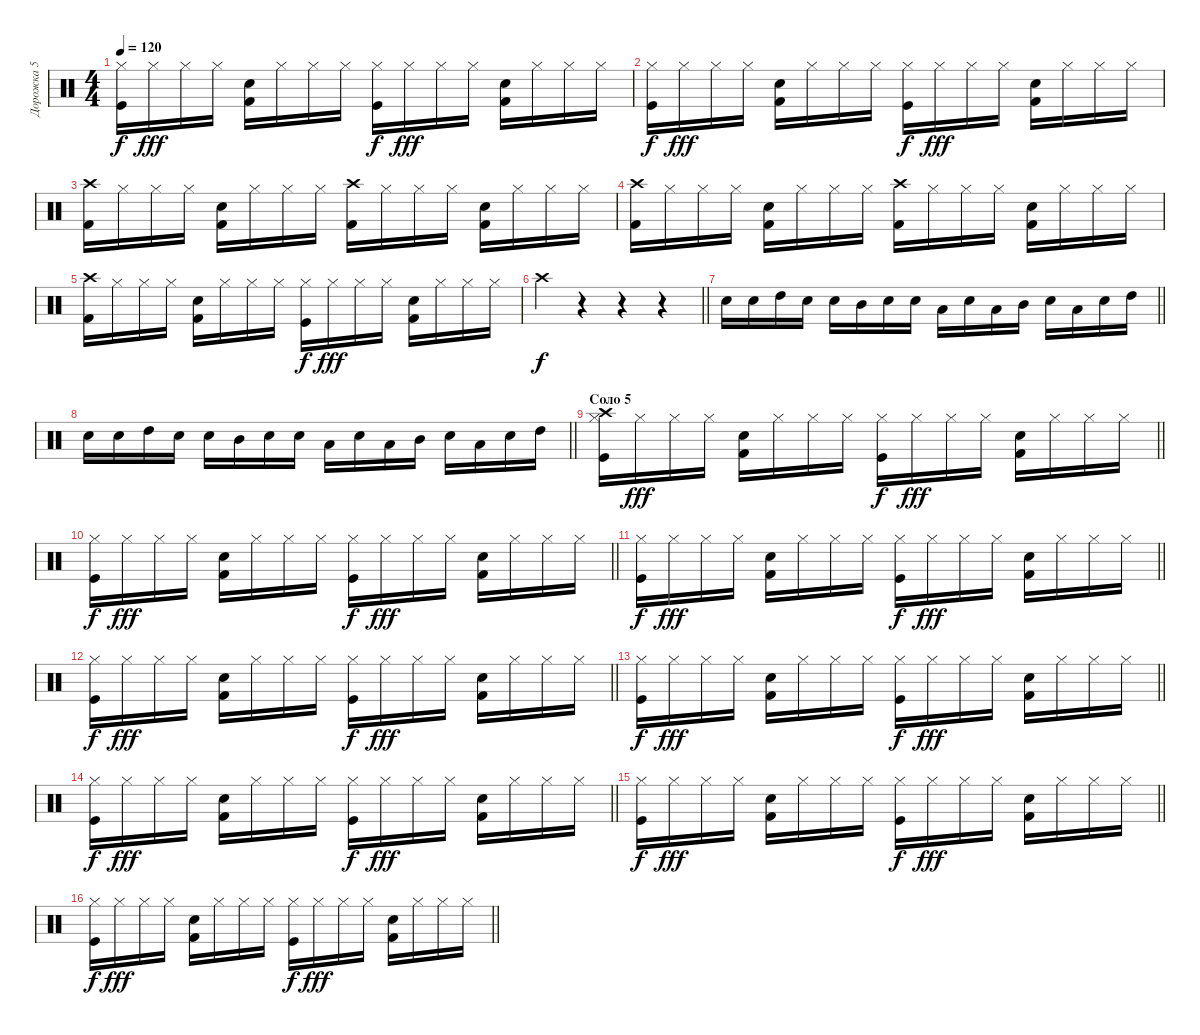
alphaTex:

\track ("Дорожка 5" "Дорожка 5") {solo instrument percussion}
\staff {score}
\articulation defaults
\ts (4 4)
\tempo 120
\clef neutral
\ks c
("Kick (hit)" "Hi-Hat (closed)").16{dy f} "Hi-Hat (closed)".16{dy fff} "Hi-Hat (closed)".16 "Hi-Hat (closed)".16 ("Snare (hit) 2" "Kick (hit) 2").16 "Hi-Hat (closed)".16 "Hi-Hat (closed)".16 "Hi-Hat (closed)".16 ("Kick (hit)" "Hi-Hat (closed)").16{dy f} "Hi-Hat (closed)".16{dy fff} "Hi-Hat (closed)".16 "Hi-Hat (closed)".16 ("Snare (hit) 2" "Kick (hit) 2").16 "Hi-Hat (closed)".16 "Hi-Hat (closed)".16 "Hi-Hat (closed)".16 |
("Kick (hit)" "Hi-Hat (closed)").16{dy f} "Hi-Hat (closed)".16{dy fff} "Hi-Hat (closed)".16 "Hi-Hat (closed)".16 ("Snare (hit) 2" "Kick (hit) 2").16 "Hi-Hat (closed)".16 "Hi-Hat (closed)".16 "Hi-Hat (closed)".16 ("Kick (hit)" "Hi-Hat (closed)").16{dy f} "Hi-Hat (closed)".16{dy fff} "Hi-Hat (closed)".16 "Hi-Hat (closed)".16 ("Snare (hit) 2" "Kick (hit) 2").16 "Hi-Hat (closed)".16 "Hi-Hat (closed)".16 "Hi-Hat (closed)".16 |
("Crash high (hit)" "Kick (hit) 2").16 "Hi-Hat (closed)".16 "Hi-Hat (closed)".16 "Hi-Hat (closed)".16 ("Snare (hit) 2" "Kick (hit) 2").16 "Hi-Hat (closed)".16 "Hi-Hat (closed)".16 "Hi-Hat (closed)".16 ("Crash high (hit)" "Kick (hit) 2").16 "Hi-Hat (closed)".16 "Hi-Hat (closed)".16 "Hi-Hat (closed)".16 ("Snare (hit) 2" "Kick (hit) 2").16 "Hi-Hat (closed)".16 "Hi-Hat (closed)".16 "Hi-Hat (closed)".16 |
("Crash high (hit)" "Kick (hit) 2").16 "Hi-Hat (closed)".16 "Hi-Hat (closed)".16 "Hi-Hat (closed)".16 ("Snare (hit) 2" "Kick (hit) 2").16 "Hi-Hat (closed)".16 "Hi-Hat (closed)".16 "Hi-Hat (closed)".16 ("Crash high (hit)" "Kick (hit) 2").16 "Hi-Hat (closed)".16 "Hi-Hat (closed)".16 "Hi-Hat (closed)".16 ("Snare (hit) 2" "Kick (hit) 2").16 "Hi-Hat (closed)".16 "Hi-Hat (closed)".16 "Hi-Hat (closed)".16 |
("Crash high (hit)" "Kick (hit) 2").16 "Hi-Hat (closed)".16 "Hi-Hat (closed)".16 "Hi-Hat (closed)".16 ("Snare (hit) 2" "Kick (hit) 2").16 "Hi-Hat (closed)".16 "Hi-Hat (closed)".16 "Hi-Hat (closed)".16 ("Kick (hit)" "Hi-Hat (closed)").16{dy f} "Hi-Hat (closed)".16{dy fff} "Hi-Hat (closed)".16 "Hi-Hat (closed)".16 ("Snare (hit) 2" "Kick (hit) 2").16 "Hi-Hat (closed)".16 "Hi-Hat (closed)".16 "Hi-Hat (closed)".16 |
\barLineRight lightlight "Crash high (hit)".4{dy f}
r.4 r.4 r.4 |
\barLineRight lightlight "Snare (hit) 2".16 "Snare (hit) 2".16 "High Tom (hit)".16 "Snare (hit) 2".16 "Snare (hit) 2".16 "Mid Tom (hit)".16 "Snare (hit) 2".16 "Snare (hit) 2".16 "Low Floor Tom (hit)".16 "Snare (hit) 2".16 "Low Floor Tom (hit)".16 "Mid Tom (hit)".16 "Snare (hit) 2".16 "Low Floor Tom (hit)".16 "Snare (hit) 2".16 "High Tom (hit)".16
|
\barLineRight lightlight "Snare (hit) 2".16 "Snare (hit) 2".16 "High Tom (hit)".16 "Snare (hit) 2".16 "Snare (hit) 2".16 "Mid Tom (hit)".16 "Snare (hit) 2".16 "Snare (hit) 2".16 "Low Floor Tom (hit)".16 "Snare (hit) 2".16 "Low Floor Tom (hit)".16 "Mid Tom (hit)".16 "Snare (hit) 2".16 "Low Floor Tom (hit)".16 "Snare (hit) 2".16 "High Tom (hit)".16
|
\section ("" "Соло 5")
\barLineRight lightlight
("Kick (hit)" "Hi-Hat (closed)" "Crash high (hit)").16 "Hi-Hat (closed)".16{dy fff} "Hi-Hat (closed)".16 "Hi-Hat (closed)".16 ("Snare (hit) 2" "Kick (hit) 2").16 "Hi-Hat (closed)".16 "Hi-Hat (closed)".16 "Hi-Hat (closed)".16 ("Kick (hit)" "Hi-Hat (closed)").16{dy f} "Hi-Hat (closed)".16{dy fff} "Hi-Hat (closed)".16 "Hi-Hat (closed)".16 ("Snare (hit) 2" "Kick (hit) 2").16 "Hi-Hat (closed)".16 "Hi-Hat (closed)".16 "Hi-Hat (closed)".16 |
\barLineRight lightlight
("Kick (hit)" "Hi-Hat (closed)").16{dy f} "Hi-Hat (closed)".16{dy fff} "Hi-Hat (closed)".16 "Hi-Hat (closed)".16 ("Snare (hit) 2" "Kick (hit) 2").16 "Hi-Hat (closed)".16 "Hi-Hat (closed)".16 "Hi-Hat (closed)".16 ("Kick (hit)" "Hi-Hat (closed)").16{dy f} "Hi-Hat (closed)".16{dy fff} "Hi-Hat (closed)".16 "Hi-Hat (closed)".16 ("Snare (hit) 2" "Kick (hit) 2").16 "Hi-Hat (closed)".16 "Hi-Hat (closed)".16 "Hi-Hat (closed)".16 |
\barLineRight lightlight
("Kick (hit)" "Hi-Hat (closed)").16{dy f} "Hi-Hat (closed)".16{dy fff} "Hi-Hat (closed)".16 "Hi-Hat (closed)".16 ("Snare (hit) 2" "Kick (hit) 2").16 "Hi-Hat (closed)".16 "Hi-Hat (closed)".16 "Hi-Hat (closed)".16 ("Kick (hit)" "Hi-Hat (closed)").16{dy f} "Hi-Hat (closed)".16{dy fff} "Hi-Hat (closed)".16 "Hi-Hat (closed)".16 ("Snare (hit) 2" "Kick (hit) 2").16 "Hi-Hat (closed)".16 "Hi-Hat (closed)".16 "Hi-Hat (closed)".16 |
\barLineRight lightlight
("Kick (hit)" "Hi-Hat (closed)").16{dy f} "Hi-Hat (closed)".16{dy fff} "Hi-Hat (closed)".16 "Hi-Hat (closed)".16 ("Snare (hit) 2" "Kick (hit) 2").16 "Hi-Hat (closed)".16 "Hi-Hat (closed)".16 "Hi-Hat (closed)".16 ("Kick (hit)" "Hi-Hat (closed)").16{dy f} "Hi-Hat (closed)".16{dy fff} "Hi-Hat (closed)".16 "Hi-Hat (closed)".16 ("Snare (hit) 2" "Kick (hit) 2").16 "Hi-Hat (closed)".16 "Hi-Hat (closed)".16 "Hi-Hat (closed)".16 |
\barLineRight lightlight
("Kick (hit)" "Hi-Hat (closed)").16{dy f} "Hi-Hat (closed)".16{dy fff} "Hi-Hat (closed)".16 "Hi-Hat (closed)".16 ("Snare (hit) 2" "Kick (hit) 2").16 "Hi-Hat (closed)".16 "Hi-Hat (closed)".16 "Hi-Hat (closed)".16 ("Kick (hit)" "Hi-Hat (closed)").16{dy f} "Hi-Hat (closed)".16{dy fff} "Hi-Hat (closed)".16 "Hi-Hat (closed)".16 ("Snare (hit) 2" "Kick (hit) 2").16 "Hi-Hat (closed)".16 "Hi-Hat (closed)".16 "Hi-Hat (closed)".16 |
\barLineRight lightlight
("Kick (hit)" "Hi-Hat (closed)").16{dy f} "Hi-Hat (closed)".16{dy fff} "Hi-Hat (closed)".16 "Hi-Hat (closed)".16 ("Snare (hit) 2" "Kick (hit) 2").16 "Hi-Hat (closed)".16 "Hi-Hat (closed)".16 "Hi-Hat (closed)".16 ("Kick (hit)" "Hi-Hat (closed)").16{dy f} "Hi-Hat (closed)".16{dy fff} "Hi-Hat (closed)".16 "Hi-Hat (closed)".16 ("Snare (hit) 2" "Kick (hit) 2").16 "Hi-Hat (closed)".16 "Hi-Hat (closed)".16 "Hi-Hat (closed)".16 |
\barLineRight lightlight
("Kick (hit)" "Hi-Hat (closed)").16{dy f} "Hi-Hat (closed)".16{dy fff} "Hi-Hat (closed)".16 "Hi-Hat (closed)".16 ("Snare (hit) 2" "Kick (hit) 2").16 "Hi-Hat (closed)".16 "Hi-Hat (closed)".16 "Hi-Hat (closed)".16 ("Kick (hit)" "Hi-Hat (closed)").16{dy f} "Hi-Hat (closed)".16{dy fff} "Hi-Hat (closed)".16 "Hi-Hat (closed)".16 ("Snare (hit) 2" "Kick (hit) 2").16 "Hi-Hat (closed)".16 "Hi-Hat (closed)".16 "Hi-Hat (closed)".16 |
\barLineRight lightlight
("Kick (hit)" "Hi-Hat (closed)").16{dy f} "Hi-Hat (closed)".16{dy fff} "Hi-Hat (closed)".16 "Hi-Hat (closed)".16 ("Snare (hit) 2" "Kick (hit) 2").16 "Hi-Hat (closed)".16 "Hi-Hat (closed)".16 "Hi-Hat (closed)".16 ("Kick (hit)" "Hi-Hat (closed)").16{dy f} "Hi-Hat (closed)".16{dy fff} "Hi-Hat (closed)".16 "Hi-Hat (closed)".16 ("Snare (hit) 2" "Kick (hit) 2").16 "Hi-Hat (closed)".16 "Hi-Hat (closed)".16 "Hi-Hat (closed)".16
